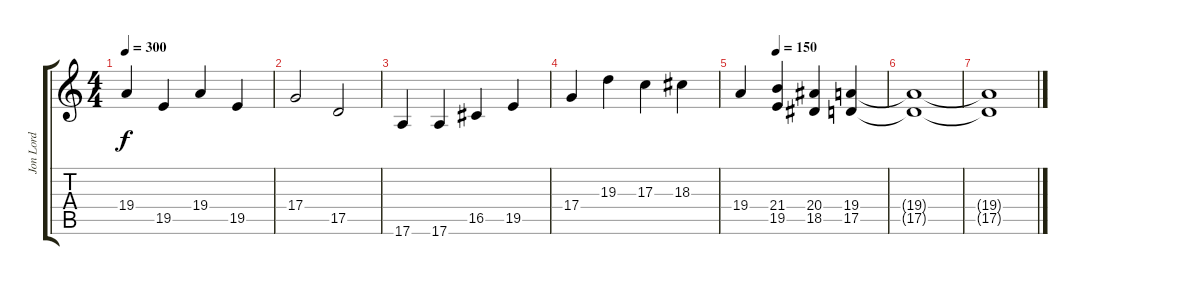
\track ("Jon Lord" "Jon Lord") {instrument drawbarorgan}
\staff {score tabs}
\tuning (E4 B3 G3 D3 A2 E2) {hide}
\ts (4 4)
\tempo 300
\clef g2
\ks c
19.4.4{dy f} 19.5.4 19.4.4 19.5.4 |
17.4.2 17.5.2 |
17.6.4 17.6.4 16.5.4 19.5.4 |
17.4.4 19.3.4 17.3.4 18.3.4 |
\tempo (150 0.25)
19.4.4 (21.4 19.5).4 (20.4 18.5).4 (19.4 17.5).4 |
(19.4{t} 17.5{t}).1 |
(19.4{t} 17.5{t}).1
